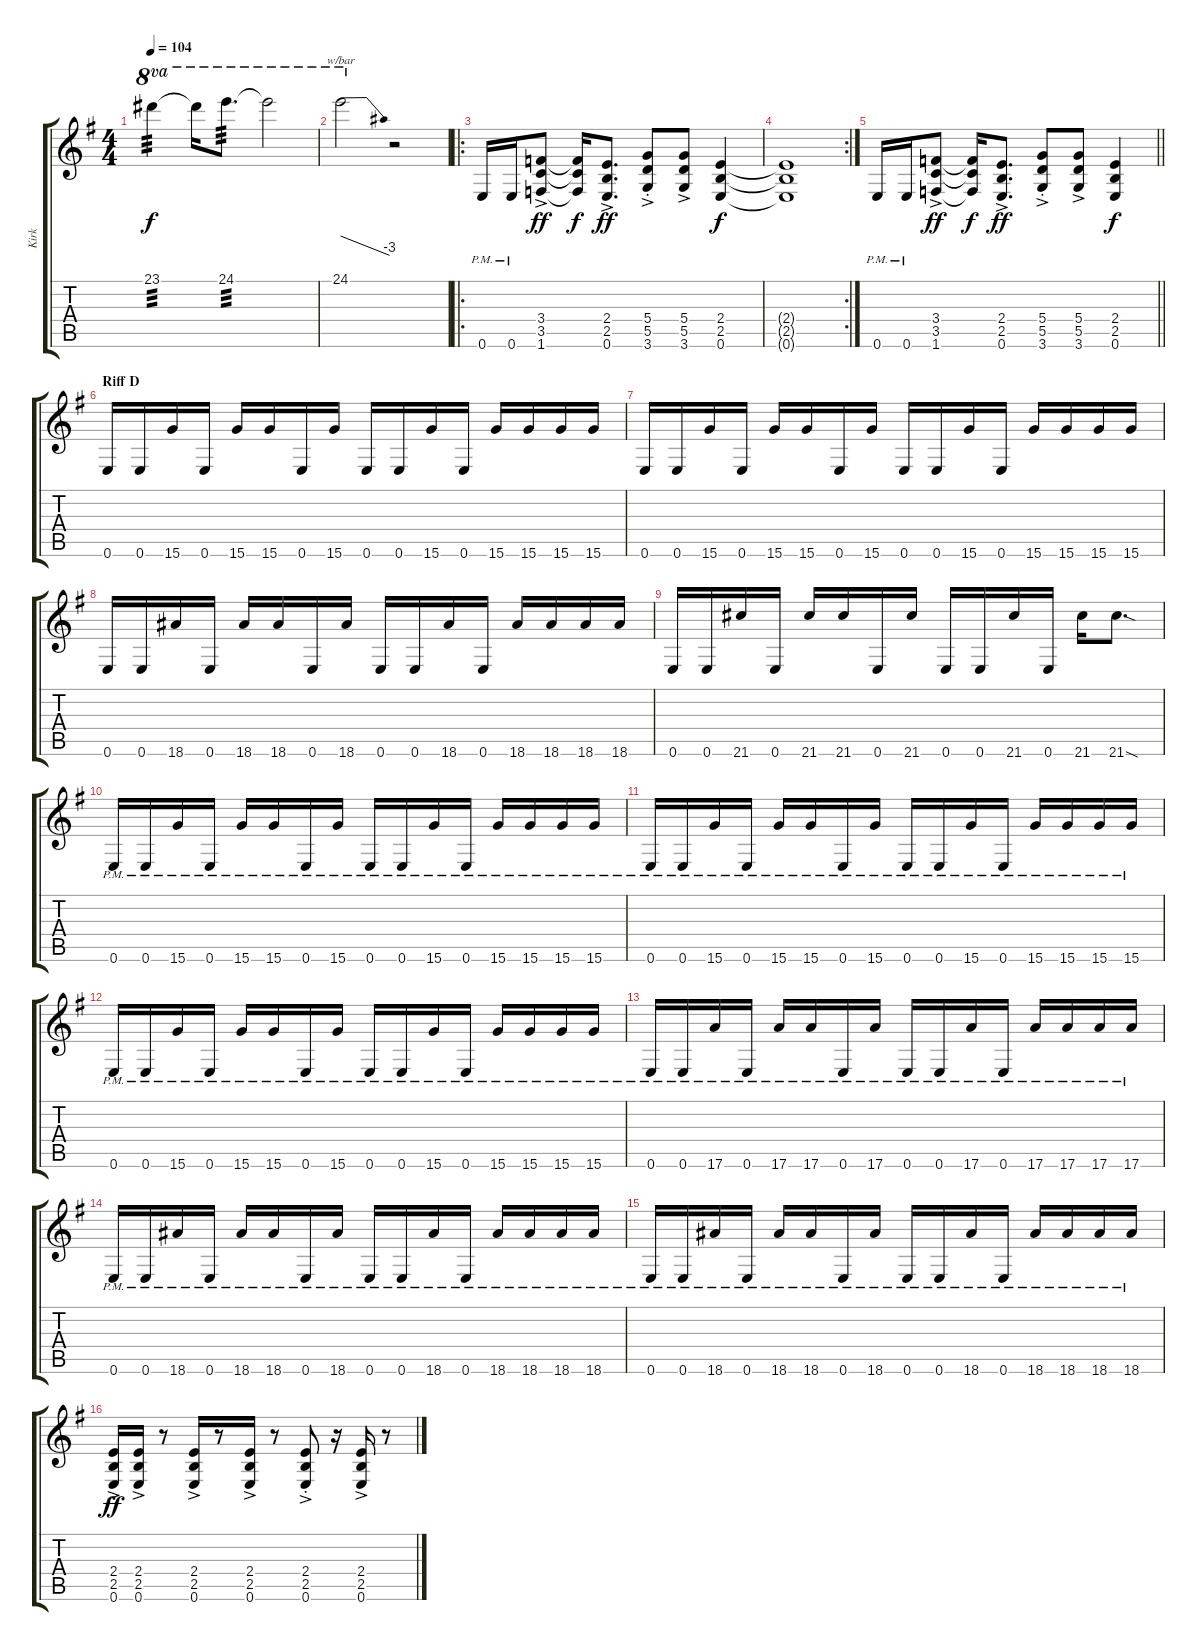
\track ("Kirk" "Kirk") {instrument distortionguitar}
\staff {score tabs}
\tuning (E4 B3 G3 D3 A2 E2) {hide}
\ts (4 4)
\tempo 104
\clef g2
\ks eminor
23.1.4{ot 8va tp 3 dy f} 23.1{t}.16{ot 8va} 24.1.8{d ot 8va tp 3} 24.1{t}.2{ot 8va} |
24.1.2{tbe (dive default 0 0 60 -12) ot 8va} r.2 |
\ro
0.6{pm}.16 0.6{pm}.16 (3.4{ac} 3.5 1.6).8{dy ff} (3.4{t} 3.5{t} 1.6{t}).16{dy f} (2.4 2.5 0.6{ac}).8{d dy ff} (5.4 5.5 3.6{ac st}).8 (5.4 5.5 3.6{ac}).8 (2.4 2.5 0.6).4{dy f} |
\rc 2
(2.4{t} 2.5{t} 0.6{t}).1 |
\barLineRight lightlight
0.6{pm}.16 0.6{pm}.16 (3.4 3.5 1.6{ac}).8{dy ff} (3.4{t} 3.5{t} 1.6{t}).16{dy f} (2.4 2.5 0.6{ac}).8{d dy ff} (5.4{ac st} 5.5 3.6).8 (5.4{ac} 5.5 3.6).8 (2.4 2.5 0.6).4{dy f} |
\section ("" "Riff D")
0.6.16 0.6.16 15.6.16 0.6.16 15.6.16 15.6.16 0.6.16 15.6.16 0.6.16 0.6.16 15.6.16 0.6.16 15.6.16 15.6.16 15.6.16 15.6.16 |
0.6.16 0.6.16 15.6.16 0.6.16 15.6.16 15.6.16 0.6.16 15.6.16 0.6.16 0.6.16 15.6.16 0.6.16 15.6.16 15.6.16 15.6.16 15.6.16 |
0.6.16 0.6.16 18.6.16 0.6.16 18.6.16 18.6.16 0.6.16 18.6.16 0.6.16 0.6.16 18.6.16 0.6.16 18.6.16 18.6.16 18.6.16 18.6.16 |
0.6.16 0.6.16 21.6.16 0.6.16 21.6.16 21.6.16 0.6.16 21.6.16 0.6.16 0.6.16 21.6.16 0.6.16 21.6.16 21.6{sod}.8{d} |
0.6{pm}.16 0.6{pm}.16 15.6{pm}.16 0.6{pm}.16 15.6{pm}.16 15.6{pm}.16 0.6{pm}.16 15.6{pm}.16 0.6{pm}.16 0.6{pm}.16 15.6{pm}.16 0.6{pm}.16 15.6{pm}.16 15.6{pm}.16 15.6{pm}.16 15.6{pm}.16 |
0.6{pm}.16 0.6{pm}.16 15.6{pm}.16 0.6{pm}.16 15.6{pm}.16 15.6{pm}.16 0.6{pm}.16 15.6{pm}.16 0.6{pm}.16 0.6{pm}.16 15.6{pm}.16 0.6{pm}.16 15.6{pm}.16 15.6{pm}.16 15.6{pm}.16 15.6{pm}.16 |
0.6{pm}.16 0.6{pm}.16 15.6{pm}.16 0.6{pm}.16 15.6{pm}.16 15.6{pm}.16 0.6{pm}.16 15.6{pm}.16 0.6{pm}.16 0.6{pm}.16 15.6{pm}.16 0.6{pm}.16 15.6{pm}.16 15.6{pm}.16 15.6{pm}.16 15.6{pm}.16 |
0.6{pm}.16 0.6{pm}.16 17.6{pm}.16 0.6{pm}.16 17.6{pm}.16 17.6{pm}.16 0.6{pm}.16 17.6{pm}.16 0.6{pm}.16 0.6{pm}.16 17.6{pm}.16 0.6{pm}.16 17.6{pm}.16 17.6{pm}.16 17.6{pm}.16 17.6{pm}.16 |
0.6{pm}.16 0.6{pm}.16 18.6{pm}.16 0.6{pm}.16 18.6{pm}.16 18.6{pm}.16 0.6{pm}.16 18.6{pm}.16 0.6{pm}.16 0.6{pm}.16 18.6{pm}.16 0.6{pm}.16 18.6{pm}.16 18.6{pm}.16 18.6{pm}.16 18.6{pm}.16 |
0.6{pm}.16 0.6{pm}.16 18.6{pm}.16 0.6{pm}.16 18.6{pm}.16 18.6{pm}.16 0.6{pm}.16 18.6{pm}.16 0.6{pm}.16 0.6{pm}.16 18.6{pm}.16 0.6{pm}.16 18.6{pm}.16 18.6{pm}.16 18.6{pm}.16 18.6{pm}.16 |
(2.4 2.5 0.6{ac}).16{dy ff} (2.4 2.5 0.6{ac}).16 r.8 (2.4 2.5 0.6{ac}).16 r.8 (2.4 2.5 0.6{ac}).16 r.8 (2.4 2.5 0.6{ac st}).8 r.16 (2.4 2.5 0.6{ac}).16 r.8
